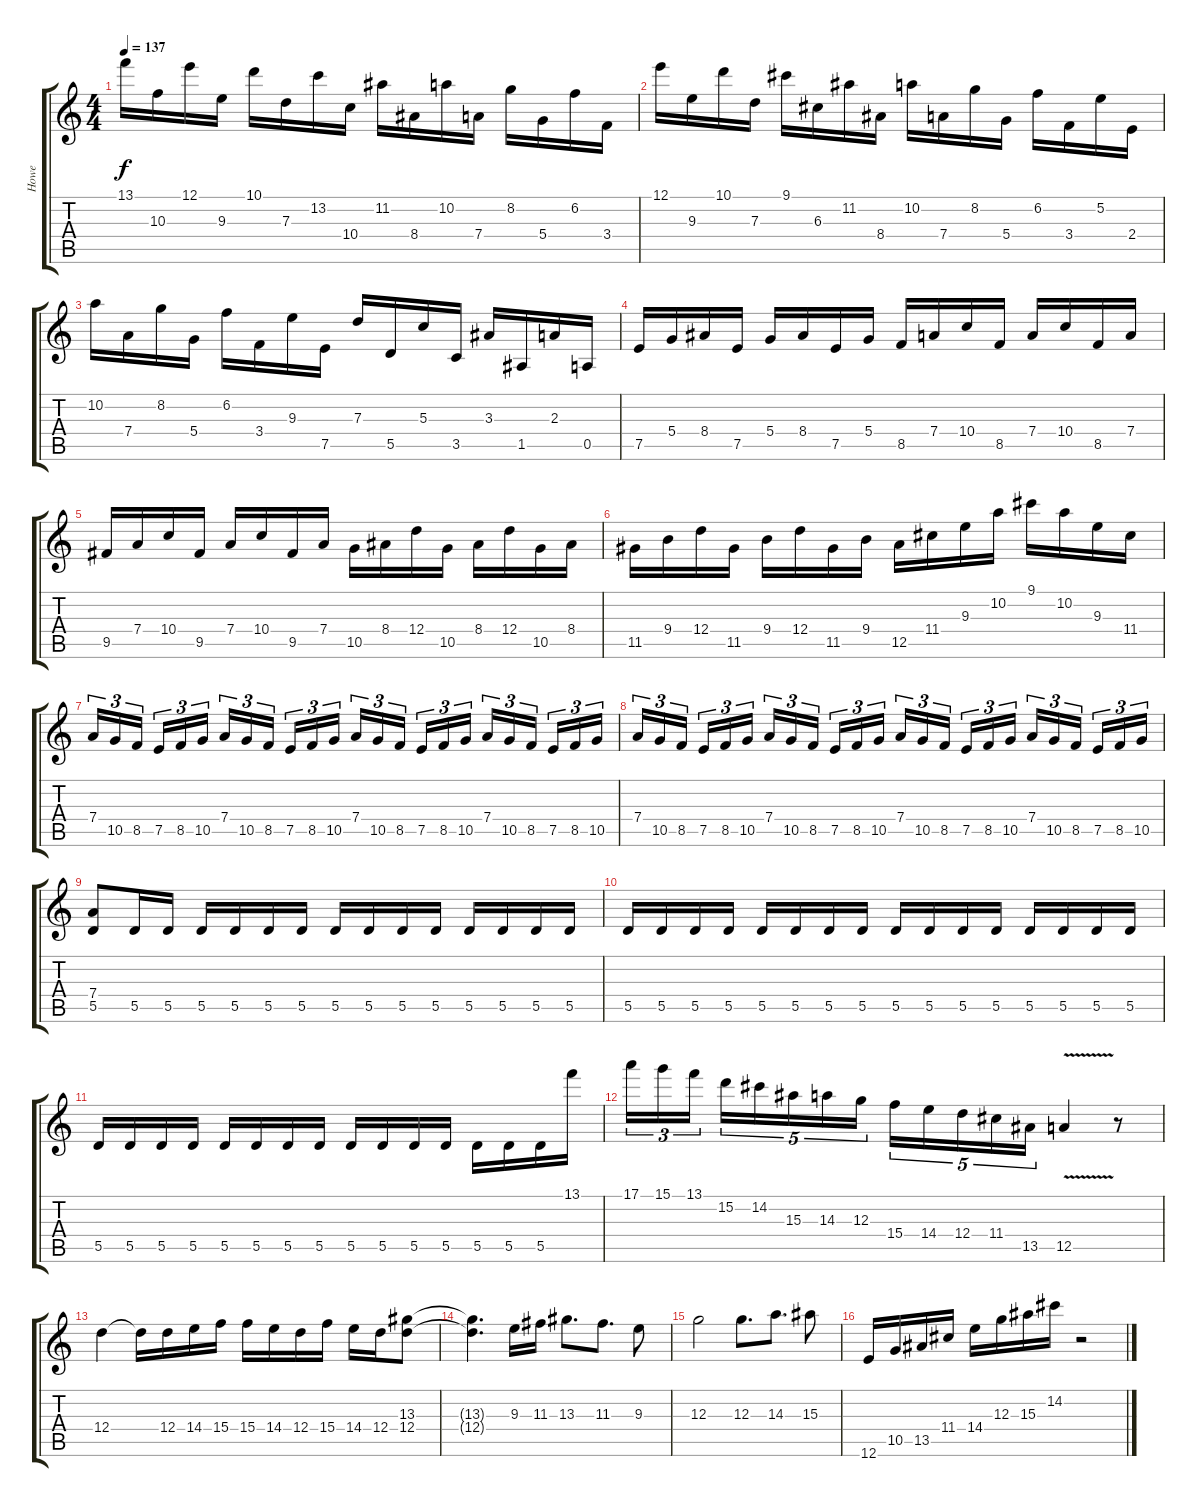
\track ("Howe" "Howe") {instrument distortionguitar}
\staff {score tabs}
\tuning (E4 B3 G3 D3 A2 E2) {hide}
\ts (4 4)
\tempo 137
\clef g2
\ks c
13.1.16{dy f} 10.3.16 12.1.16 9.3.16 10.1.16 7.3.16 13.2.16 10.4.16 11.2.16 8.4.16 10.2.16 7.4.16 8.2.16 5.4.16 6.2.16 3.4.16 |
12.1.16 9.3.16 10.1.16 7.3.16 9.1.16 6.3.16 11.2.16 8.4.16 10.2.16 7.4.16 8.2.16 5.4.16 6.2.16 3.4.16 5.2.16 2.4.16 |
10.2.16 7.4.16 8.2.16 5.4.16 6.2.16 3.4.16 9.3.16 7.5.16 7.3.16 5.5.16 5.3.16 3.5.16 3.3.16 1.5.16 2.3.16 0.5.16 |
7.5.16 5.4.16 8.4.16 7.5.16 5.4.16 8.4.16 7.5.16 5.4.16 8.5.16 7.4.16 10.4.16 8.5.16 7.4.16 10.4.16 8.5.16 7.4.16 |
9.5.16 7.4.16 10.4.16 9.5.16 7.4.16 10.4.16 9.5.16 7.4.16 10.5.16 8.4.16 12.4.16 10.5.16 8.4.16 12.4.16 10.5.16 8.4.16 |
11.5.16 9.4.16 12.4.16 11.5.16 9.4.16 12.4.16 11.5.16 9.4.16 12.5.16 11.4.16 9.3.16 10.2.16 9.1.16 10.2.16 9.3.16 11.4.16 |
7.4.16{tu (3 2)} 10.5.16{tu (3 2)} 8.5.16{tu (3 2) beam splitsecondary} 7.5.16{tu (3 2)} 8.5.16{tu (3 2)} 10.5.16{tu (3 2)} 7.4.16{tu (3 2)} 10.5.16{tu (3 2)} 8.5.16{tu (3 2) beam splitsecondary} 7.5.16{tu (3 2)} 8.5.16{tu (3 2)} 10.5.16{tu (3 2)} 7.4.16{tu (3 2)} 10.5.16{tu (3 2)} 8.5.16{tu (3 2) beam splitsecondary} 7.5.16{tu (3 2)} 8.5.16{tu (3 2)} 10.5.16{tu (3 2)} 7.4.16{tu (3 2)} 10.5.16{tu (3 2)} 8.5.16{tu (3 2) beam splitsecondary} 7.5.16{tu (3 2)} 8.5.16{tu (3 2)} 10.5.16{tu (3 2)} |
7.4.16{tu (3 2)} 10.5.16{tu (3 2)} 8.5.16{tu (3 2) beam splitsecondary} 7.5.16{tu (3 2)} 8.5.16{tu (3 2)} 10.5.16{tu (3 2)} 7.4.16{tu (3 2)} 10.5.16{tu (3 2)} 8.5.16{tu (3 2) beam splitsecondary} 7.5.16{tu (3 2)} 8.5.16{tu (3 2)} 10.5.16{tu (3 2)} 7.4.16{tu (3 2)} 10.5.16{tu (3 2)} 8.5.16{tu (3 2) beam splitsecondary} 7.5.16{tu (3 2)} 8.5.16{tu (3 2)} 10.5.16{tu (3 2)} 7.4.16{tu (3 2)} 10.5.16{tu (3 2)} 8.5.16{tu (3 2) beam splitsecondary} 7.5.16{tu (3 2)} 8.5.16{tu (3 2)} 10.5.16{tu (3 2)} |
(7.4 5.5).8 5.5.16 5.5.16 5.5.16 5.5.16 5.5.16 5.5.16 5.5.16 5.5.16 5.5.16 5.5.16 5.5.16 5.5.16 5.5.16 5.5.16 |
5.5.16 5.5.16 5.5.16 5.5.16 5.5.16 5.5.16 5.5.16 5.5.16 5.5.16 5.5.16 5.5.16 5.5.16 5.5.16 5.5.16 5.5.16 5.5.16 |
5.5.16 5.5.16 5.5.16 5.5.16 5.5.16 5.5.16 5.5.16 5.5.16 5.5.16 5.5.16 5.5.16 5.5.16 5.5.16 5.5.16 5.5.16 13.1.16 |
17.1.16{tu (3 2)} 15.1.16{tu (3 2)} 13.1.16{tu (3 2) beam splitsecondary} 15.2.16{tu (5 4)} 14.2.16{tu (5 4)} 15.3.16{tu (5 4)} 14.3.16{tu (5 4)} 12.3.16{tu (5 4) beam splitsecondary} 15.4.16{tu (5 4)} 14.4.16{tu (5 4)} 12.4.16{tu (5 4)} 11.4.16{tu (5 4)} 13.5.16{tu (5 4)} 12.5{v}.4 r.8 |
12.4.4 12.4{t}.16 12.4.16 14.4.16 15.4.16 15.4.16 14.4.16 12.4.16 15.4.16 14.4.16 12.4.16 (13.3 12.4).8 |
(13.3{t} 12.4{t}).4{d} 9.3.16 11.3.16 13.3.8{d} 11.3.8{d} 9.3.8 |
12.3.2 12.3.8{d} 14.3.8{d} 15.3.8 |
12.6.16 10.5.16 13.5.16 11.4.16 14.4.16 12.3.16 15.3.16 14.2.16 r.2
